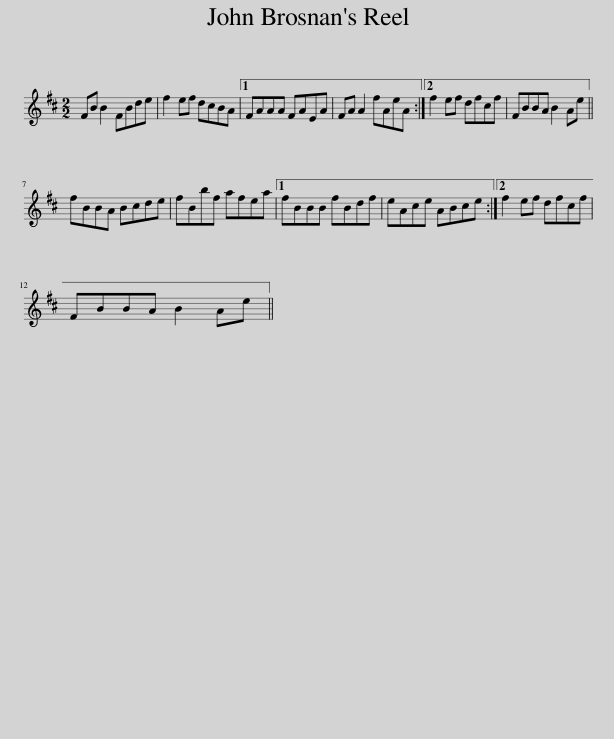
X:1
L:1/8
M:2/2
I:linebreak $
K:Bmin
V:1 treble
V:1
 FB B2 FBde | f2 ef dcBA |1 FAAA FAEA | FA A2 fAeA :|2 f2 ef dfcf | %5
 FBBA B2 Ae ||$ fBBA Bcde | fBbf afea |1 fBBB fBdf | eAce ABce :|2 %10
 f2 ef dfcf |$ FBBA B2 Ae || %12
